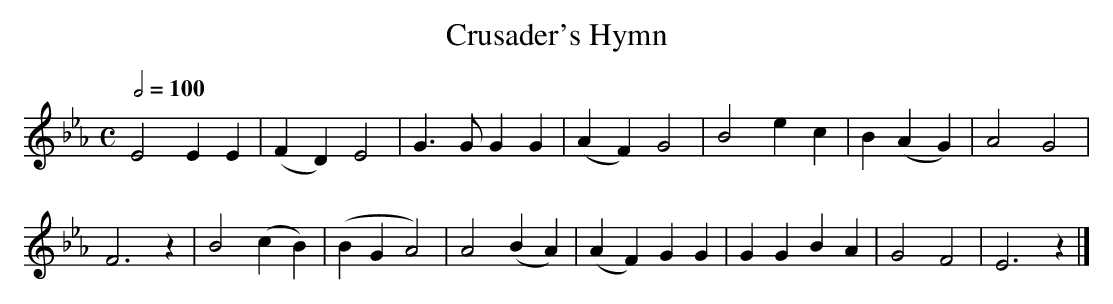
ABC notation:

X:1
T:Crusader's Hymn
M:C
L: 1/4
Q: 1/2=100
K: Eb
 E2EE | (FD)E2 | G3/2G/2GG | (AF)G2 | B2ec | B(AG)| A2G2 |
 F3z | B2(cB) | (BGA2) | A2(BA) | (AF)GG | GGBA | G2F2 | E3z |]
